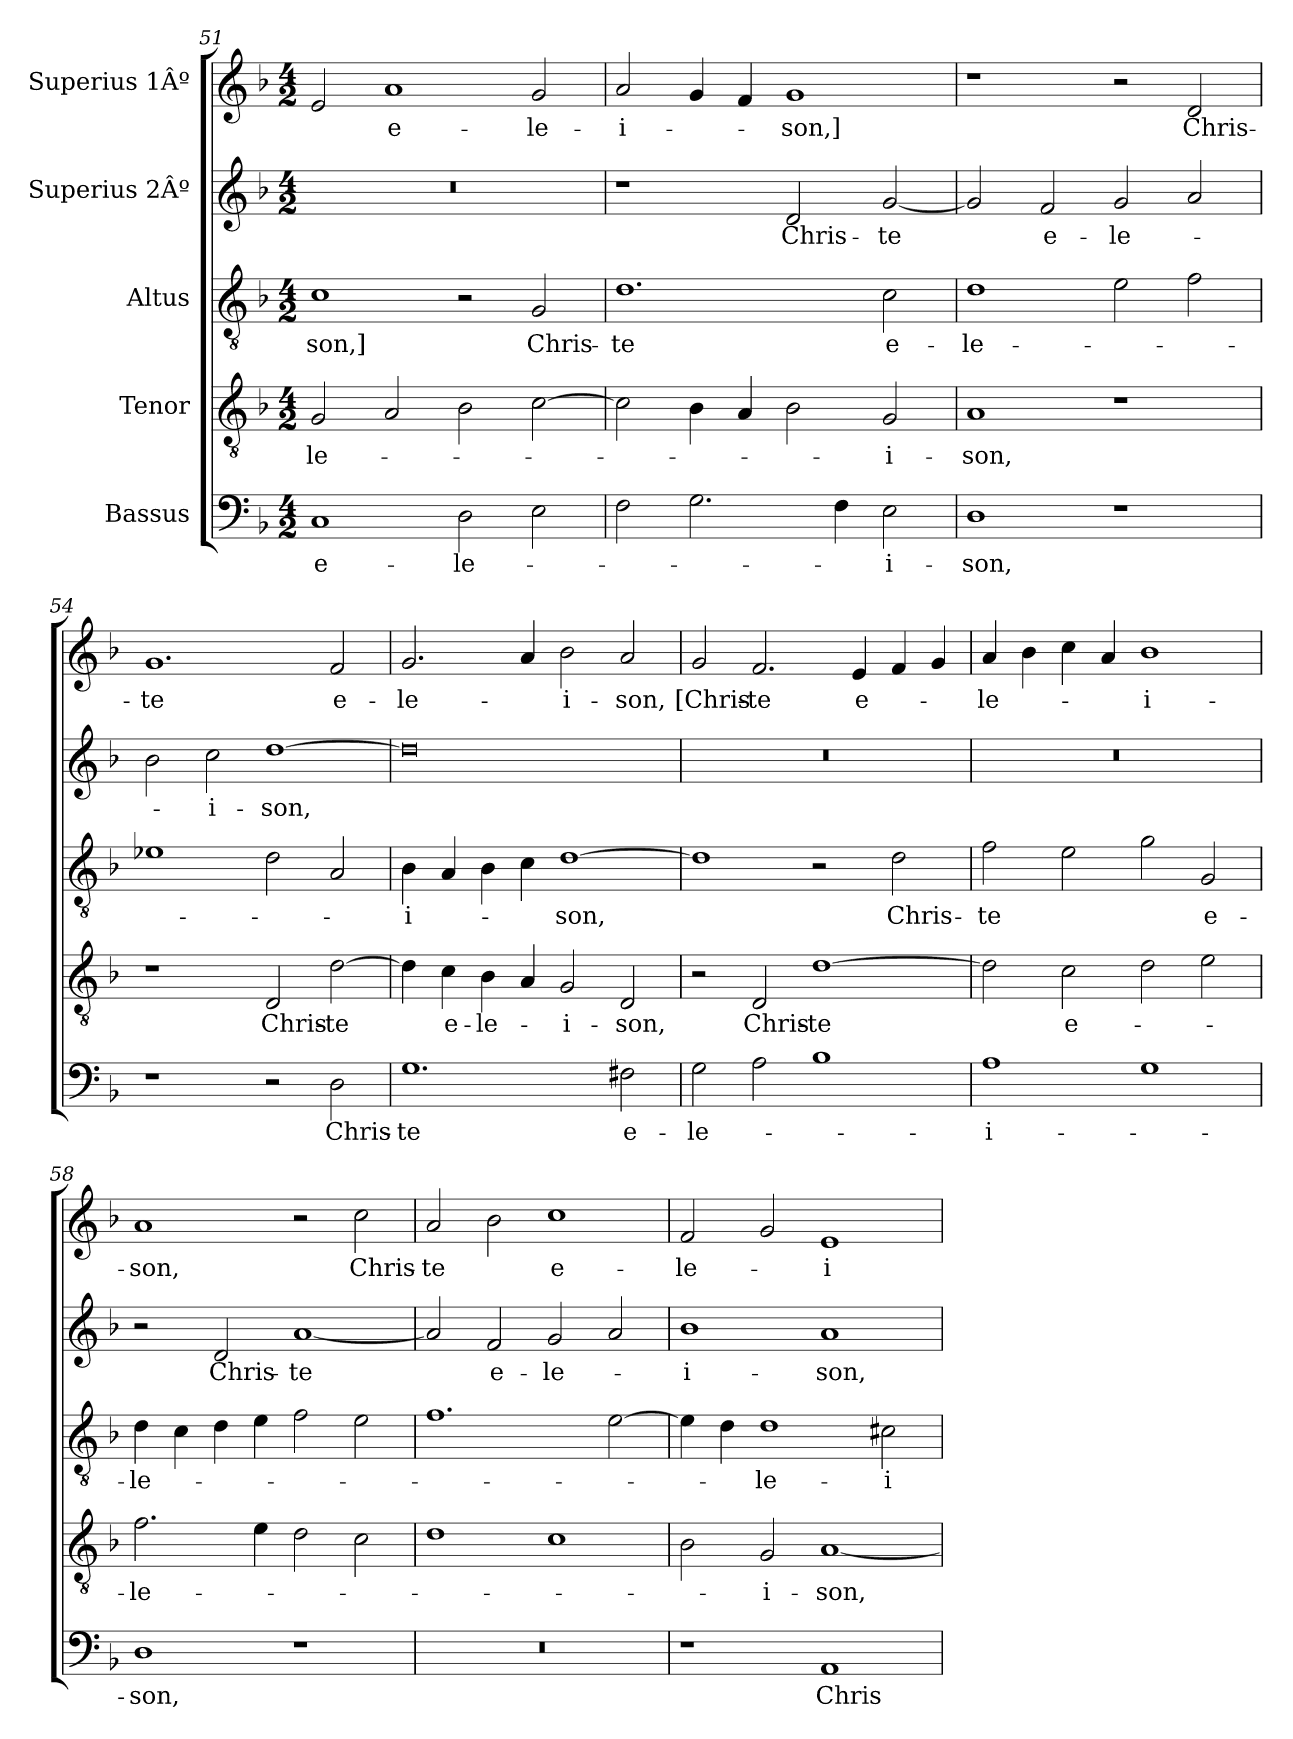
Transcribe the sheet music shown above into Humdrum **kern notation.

**kern	**text	**kern	**text	**kern	**text	**kern	**text	**kern	**text
*part5	*part5	*part4	*part4	*part3	*part3	*part2	*part2	*part1	*part1
*staff5	*staff5	*staff4	*staff4	*staff3	*staff3	*staff2	*staff2	*staff1	*staff1
*I"Bassus	*	*I"Tenor	*	*I"Altus	*	*I"Superius 2Âº	*	*I"Superius 1Âº	*
*clefF4	*	*clefGv2	*	*clefGv2	*	*clefG2	*	*clefG2	*
*k[b-]	*	*k[b-]	*	*k[b-]	*	*k[b-]	*	*k[b-]	*
*M4/2	*	*M4/2	*	*M4/2	*	*M4/2	*	*M4/2	*
=51	=51	=51	=51	=51	=51	=51	=51	=51	=51
1C/	e-	2G/	-le-	1c\	-son,]	0r	.	2e/	.
.	.	2A/	.	.	.	.	.	1a/	e-
2D\	-le-	2B-\	.	2r	.	.	.	.	.
2E\	.	[2c\	.	2G/	Chris-	.	.	2g/	-le-
=52	=52	=52	=52	=52	=52	=52	=52	=52	=52
2F\	.	2c\]	.	1.d\	-te	1r	.	2a/	-i-
2.G\	.	4B-\	.	.	.	.	.	4g/	.
.	.	4A/	.	.	.	.	.	4f/	.
.	.	2B-\	.	.	.	2d/	Chris-	1g/	-son,]
4F\	.	.	.	.	.	.	.	.	.
2E\	-i-	2G/	-i-	2c\	e-	[2g/	-te	.	.
=53	=53	=53	=53	=53	=53	=53	=53	=53	=53
1D\	-son,	1A/	-son,	1d\	-le-	2g/]	.	1r	.
.	.	.	.	.	.	2f/	e-	.	.
1r	.	1r	.	2e\	.	2g/	-le-	2r	.
.	.	.	.	2f\	.	2a/	.	2d/	Chris-
=54	=54	=54	=54	=54	=54	=54	=54	=54	=54
1r	.	1r	.	1e-X\	.	2b-\	.	1.g/	-te
.	.	.	.	.	.	2cc\	-i-	.	.
2r	.	2D/	Chris-	2d\	.	[1dd\	-son,	.	.
2D\	Chris-	[2d\	-te	2A/	.	.	.	2f/	e-
=55	=55	=55	=55	=55	=55	=55	=55	=55	=55
1.G\	-te	4d\]	.	4B-\	-i-	0dd\]	.	2.g/	-le-
.	.	4c\	e-	4A/	.	.	.	.	.
.	.	4B-\	-le-	4B-\	.	.	.	.	.
.	.	4A/	.	4c\	.	.	.	4a/	.
.	.	2G/	-i-	[1d\	-son,	.	.	2b-\	-i-
2F#X\	e-	2D/	-son,	.	.	.	.	2a/	-son,
=56	=56	=56	=56	=56	=56	=56	=56	=56	=56
2G\	-le-	2r	.	1d\]	.	0r	.	2g/	[Chris-
2A\	.	2D/	Chris-	.	.	.	.	2.f/	-te
1B-\	.	[1d\	-te	2r	.	.	.	.	.
.	.	.	.	.	.	.	.	4e/	e-
.	.	.	.	2d\	Chris-	.	.	4f/	.
.	.	.	.	.	.	.	.	4g/	.
=57	=57	=57	=57	=57	=57	=57	=57	=57	=57
1A\	-i-	2d\]	.	2f\	-te	0r	.	4a/	-le-
.	.	.	.	.	.	.	.	4b-\	.
.	.	2c\	e-	2e\	.	.	.	4cc\	.
.	.	.	.	.	.	.	.	4a/	.
1G\	.	2d\	.	2g\	.	.	.	1b-\	-i-
.	.	2e\	.	2G/	e-	.	.	.	.
=58	=58	=58	=58	=58	=58	=58	=58	=58	=58
1D\	-son,	2.f\	-le-	4d\	-le-	2r	.	1a/	-son,
.	.	.	.	4c\	.	.	.	.	.
.	.	.	.	4d\	.	2d/	Chris-	.	.
.	.	4e\	.	4e\	.	.	.	.	.
1r	.	2d\	.	2f\	.	[1a/	-te	2r	.
.	.	2c\	.	2e\	.	.	.	2cc\	Chris-
=59	=59	=59	=59	=59	=59	=59	=59	=59	=59
0r	.	1d\	.	1.f\	.	2a/]	.	2a/	-te
.	.	.	.	.	.	2f/	e-	2b-\	.
.	.	1c\	.	.	.	2g/	-le-	1cc\	e-
.	.	.	.	[2e\	.	2a/	.	.	.
=60	=60	=60	=60	=60	=60	=60	=60	=60	=60
1r	.	2B-\	.	4e\]	.	1b-\	-i-	2f/	-le-
.	.	.	.	4d\	.	.	.	.	.
.	.	2G/	-i-	1d\	-le-	.	.	2g/	.
1AA/	Chris-	[1A/	-son,	.	.	1a/	-son,	1e/	-i-
.	.	.	.	2c#X\	-i-	.	.	.	.
=	=	=	=	=	=	=	=	=	=
*-	*-	*-	*-	*-	*-	*-	*-	*-	*-
